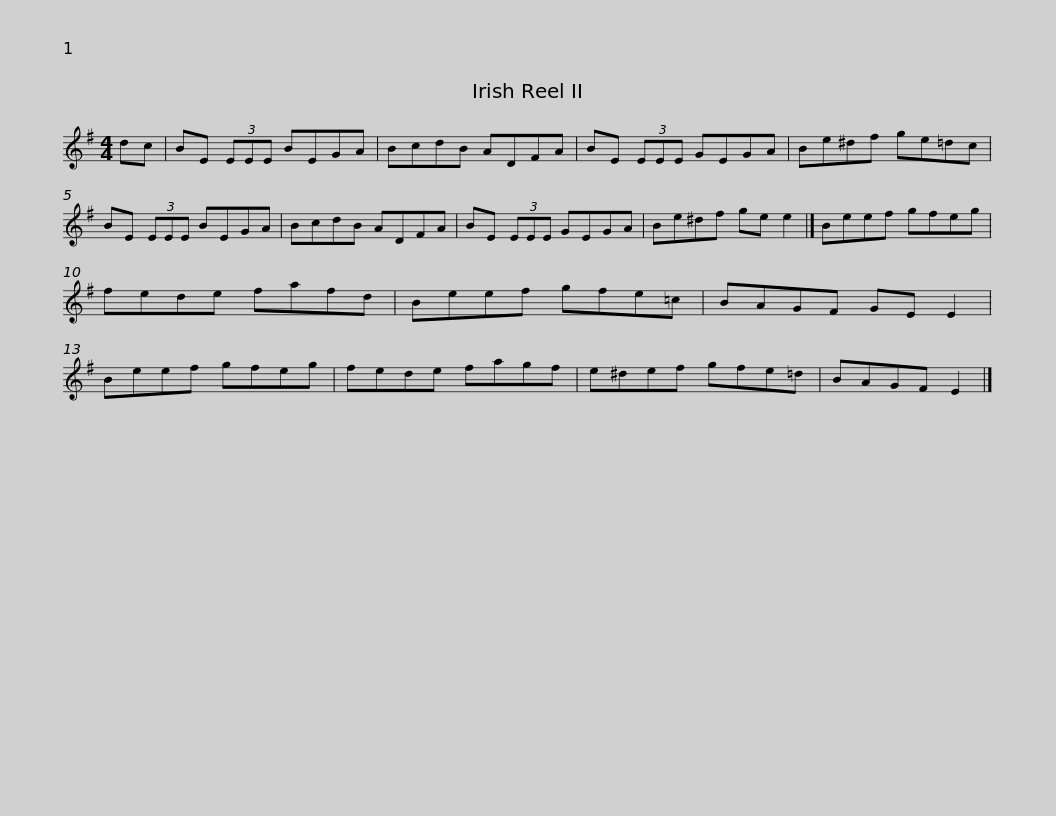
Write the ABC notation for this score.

X:1
L:1/8
M:4/4
I:linebreak $
K:Emin
V:1 treble
V:1
 dc | BE (3EEE BEGA | BcdB ADFA | BE (3EEE GEGA | Be^df ge=dc |$ %5
 BE (3EEE BEGA | BcdB ADFA | BE (3EEE GEGA | Be^df ge e2 |] Beef gfeg |$ %10
 fede fafd | Beef gfe=c | BAGF GE E2 | Beef gfeg | fede fagf |$ %15
 e^def gfe=d | BAGF E2 |] %17
